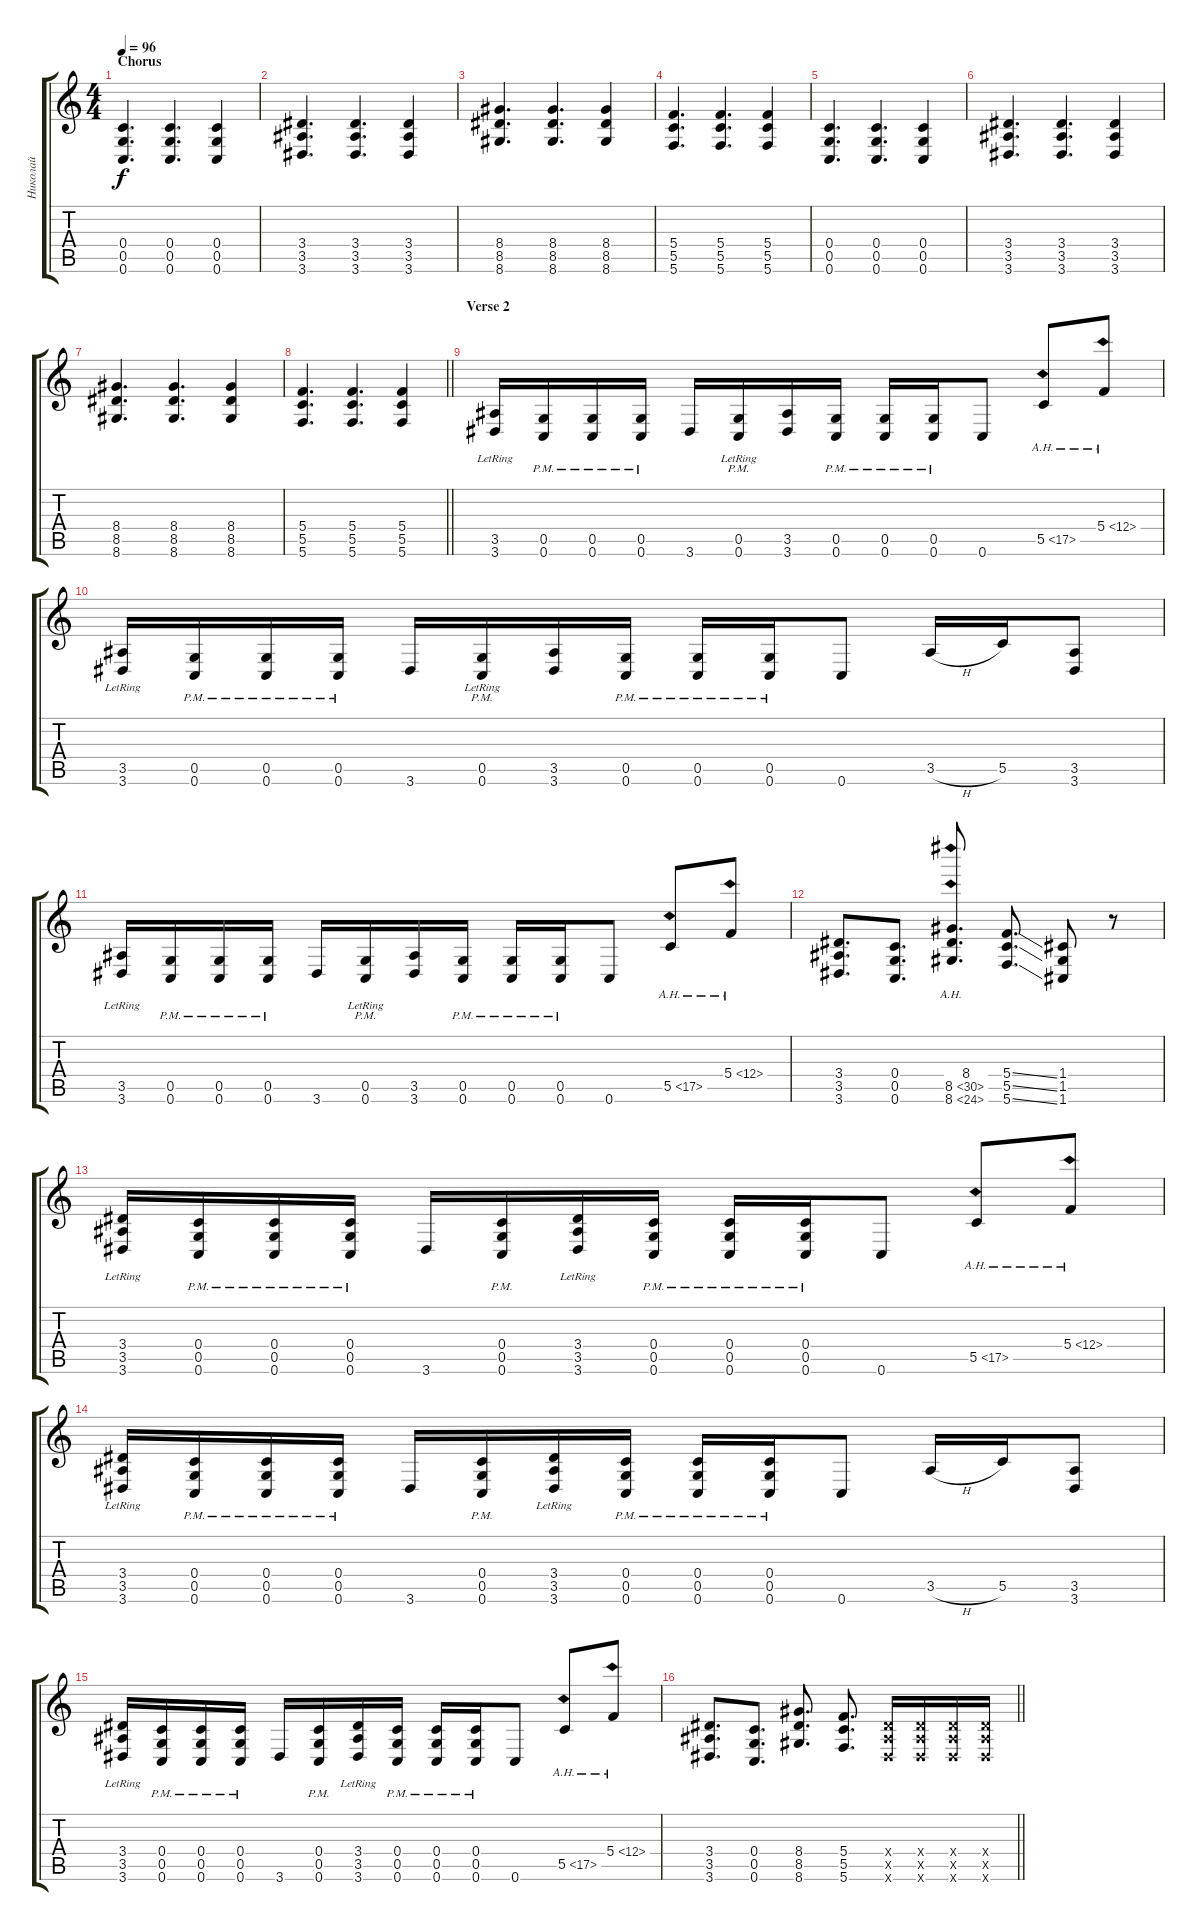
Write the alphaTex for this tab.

\track ("Николай" "Николай") {instrument overdrivenguitar}
\staff {score tabs}
\tuning (D4 A3 F3 C3 G2 C2) {hide}
\ts (4 4)
\section ("" "Chorus")
\tempo 96
\clef g2
\ks c
(0.4 0.5 0.6).4{d dy f volume 11 instrument overdrivenguitar} (0.4 0.5 0.6).4{d} (0.4 0.5 0.6).4 |
(3.4 3.5 3.6).4{d} (3.4 3.5 3.6).4{d} (3.4 3.5 3.6).4 |
(8.4 8.5 8.6).4{d} (8.4 8.5 8.6).4{d} (8.4 8.5 8.6).4 |
(5.4 5.5 5.6).4{d} (5.4 5.5 5.6).4{d} (5.4 5.5 5.6).4 |
(0.4 0.5 0.6).4{d} (0.4 0.5 0.6).4{d} (0.4 0.5 0.6).4 |
(3.4 3.5 3.6).4{d} (3.4 3.5 3.6).4{d} (3.4 3.5 3.6).4 |
(8.4 8.5 8.6).4{d} (8.4 8.5 8.6).4{d} (8.4 8.5 8.6).4 |
\barLineRight lightlight
(5.4 5.5 5.6).4{d} (5.4 5.5 5.6).4{d} (5.4 5.5 5.6).4 |
\section ("" "Verse 2")
(3.5{lr} 3.6).16 (0.5{pm} 0.6{pm}).16 (0.5{pm} 0.6{pm}).16 (0.5{pm} 0.6).16 3.6.16 (0.5{pm lr} 0.6{pm}).16 (3.5 3.6).16 (0.5{pm} 0.6{pm}).16 (0.5{pm} 0.6{pm}).16 (0.5 0.6{pm}).16 0.6.8 5.5{ah 12}.8 5.4{ah 7}.8 |
(3.5{lr} 3.6).16 (0.5{pm} 0.6{pm}).16 (0.5{pm} 0.6{pm}).16 (0.5{pm} 0.6).16 3.6.16 (0.5{pm lr} 0.6{pm}).16 (3.5 3.6).16 (0.5{pm} 0.6{pm}).16 (0.5{pm} 0.6{pm}).16 (0.5 0.6{pm}).16 0.6.8 3.5{h}.16 5.5.16 (3.5 3.6).8 |
(3.5{lr} 3.6).16 (0.5{pm} 0.6{pm}).16 (0.5{pm} 0.6{pm}).16 (0.5{pm} 0.6).16 3.6.16 (0.5{pm lr} 0.6{pm}).16 (3.5 3.6).16 (0.5{pm} 0.6{pm}).16 (0.5{pm} 0.6{pm}).16 (0.5 0.6{pm}).16 0.6.8 5.5{ah 12}.8 5.4{ah 7}.8 |
(3.4 3.5 3.6).8{d} (0.4 0.5 0.6).8{d} (8.4 8.5{ah 22} 8.6{ah 16}).8{d} (5.4{ss} 5.5{ss} 5.6{ss}).8{d} (1.4 1.5 1.6).8 r.8 |
(3.4{lr} 3.5 3.6).16 (0.4{pm} 0.5{pm} 0.6{pm}).16 (0.4{pm} 0.5{pm} 0.6{pm}).16 (0.4{pm} 0.5{pm} 0.6).16 3.6.16 (0.4{pm} 0.5{pm} 0.6{pm}).16 (3.4{lr} 3.5 3.6).16 (0.4{pm} 0.5{pm} 0.6{pm}).16 (0.4{pm} 0.5{pm} 0.6{pm}).16 (0.4 0.5 0.6{pm}).16 0.6.8 5.5{ah 12}.8 5.4{ah 7}.8 |
(3.4{lr} 3.5 3.6).16 (0.4{pm} 0.5{pm} 0.6{pm}).16 (0.4{pm} 0.5{pm} 0.6{pm}).16 (0.4{pm} 0.5{pm} 0.6).16 3.6.16 (0.4{pm} 0.5{pm} 0.6{pm}).16 (3.4{lr} 3.5 3.6).16 (0.4{pm} 0.5{pm} 0.6{pm}).16 (0.4{pm} 0.5{pm} 0.6{pm}).16 (0.4 0.5 0.6{pm}).16 0.6.8 3.5{h}.16 5.5.16 (3.5 3.6).8 |
(3.4{lr} 3.5 3.6).16 (0.4{pm} 0.5{pm} 0.6{pm}).16 (0.4{pm} 0.5{pm} 0.6{pm}).16 (0.4{pm} 0.5{pm} 0.6).16 3.6.16 (0.4{pm} 0.5{pm} 0.6{pm}).16 (3.4{lr} 3.5 3.6).16 (0.4{pm} 0.5{pm} 0.6{pm}).16 (0.4{pm} 0.5{pm} 0.6{pm}).16 (0.4 0.5 0.6{pm}).16 0.6.8 5.5{ah 12}.8 5.4{ah 7}.8 |
\barLineRight lightlight
(3.4 3.5 3.6).8{d} (0.4 0.5 0.6).8{d} (8.4 8.5 8.6).8{d} (5.4 5.5 5.6).8{d} (3.4{x} 3.5{x} 3.6{x}).16 (3.4{x} 3.5{x} 3.6{x}).16 (3.4{x} 3.5{x} 3.6{x}).16 (3.4{x} 3.5{x} 3.6{x}).16
